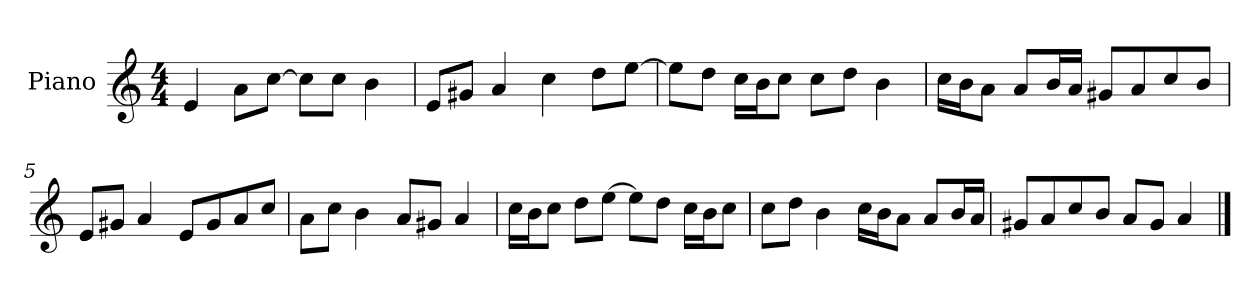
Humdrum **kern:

**kern
*part1
*staff1
*I"Piano
*I'P-no
*clefG2
*k[]
*M4/4
*MM90
=1
4e/
8a\L
[8cc\J
8cc\L]
8cc\J
4b\
=2
8e/L
8g#X/J
4a/
4cc\
8dd\L
[8ee\J
=3
8ee\L]
8dd\J
16cc\LL
16b\J
8cc\J
8cc\L
8dd\J
4b\
=4
16cc\LL
16b\J
8a\J
8a/L
16b/L
16a/JJ
8g#X/L
8a/
8cc/
8b/J
=5
8e/L
8g#X/J
4a/
8e/L
8g#/
8a/
8cc/J
!!LO:LB:g=z
=6
8a\L
8cc\J
4b\
8a/L
8g#X/J
4a/
=7
16cc\LL
16b\J
8cc\J
8dd\L
[8ee\J
8ee\L]
8dd\J
16cc\LL
16b\J
8cc\J
=8
8cc\L
8dd\J
4b\
16cc\LL
16b\J
8a\J
8a/L
16b/L
16a/JJ
=9
8g#X/L
8a/
8cc/
8b/J
8a/L
8g#/J
4a/
==
*-
